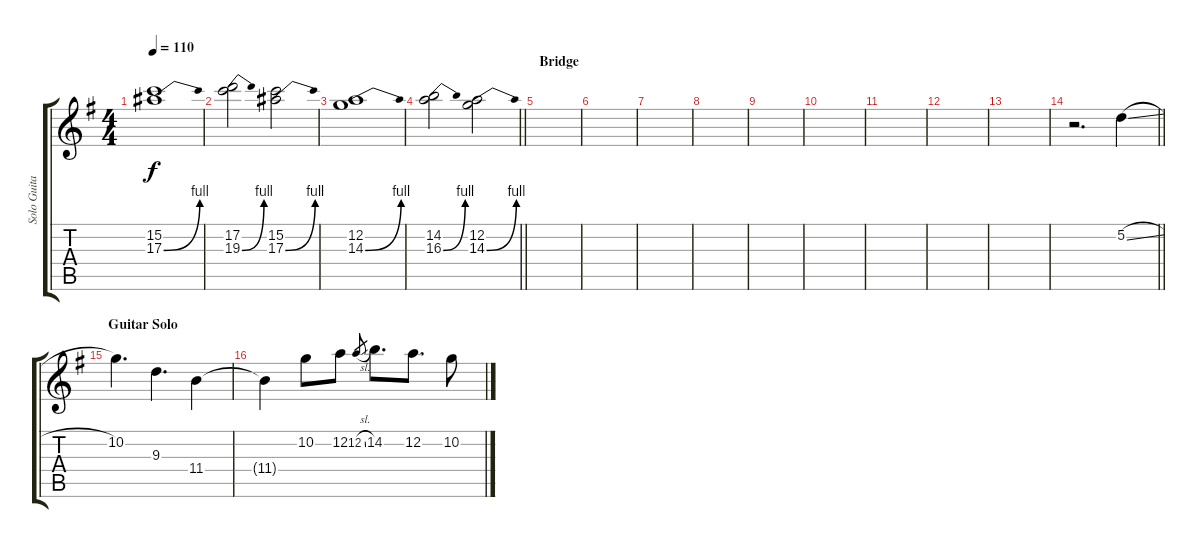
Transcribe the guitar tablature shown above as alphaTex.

\track ("Solo Guitar" "Solo Guita") {instrument overdrivenguitar}
\staff {score tabs}
\tuning (D4 A3 F3 C3 G2 C2) {hide}
\ts (4 4)
\tempo 110
\clef g2
\ks g
(15.2 17.3{be (bend 0 0 60 4)}).1{dy f} |
(17.2 19.3{be (bend 0 0 60 4)}).2 (15.2 17.3{be (bend 0 0 60 4)}).2 |
(12.2 14.3{be (bend 0 0 60 4)}).1 |
\barLineRight lightlight
(14.2 16.3{be (bend 0 0 60 4)}).2 (12.2 14.3{be (bend 0 0 60 4)}).2 |
\section ("" "Bridge")
|
|
|
|
|
|
|
|
|
\barLineRight lightlight
r.2{d} 5.2{sl}.4 |
\section ("" "Guitar Solo")
10.2.4{d} 9.3.4{d} 11.4.4 |
11.4{t}.4 10.2.8 12.2.8 12.2{sl}.8{gr} 14.2.8{d} 12.2.8{d} 10.2.8
